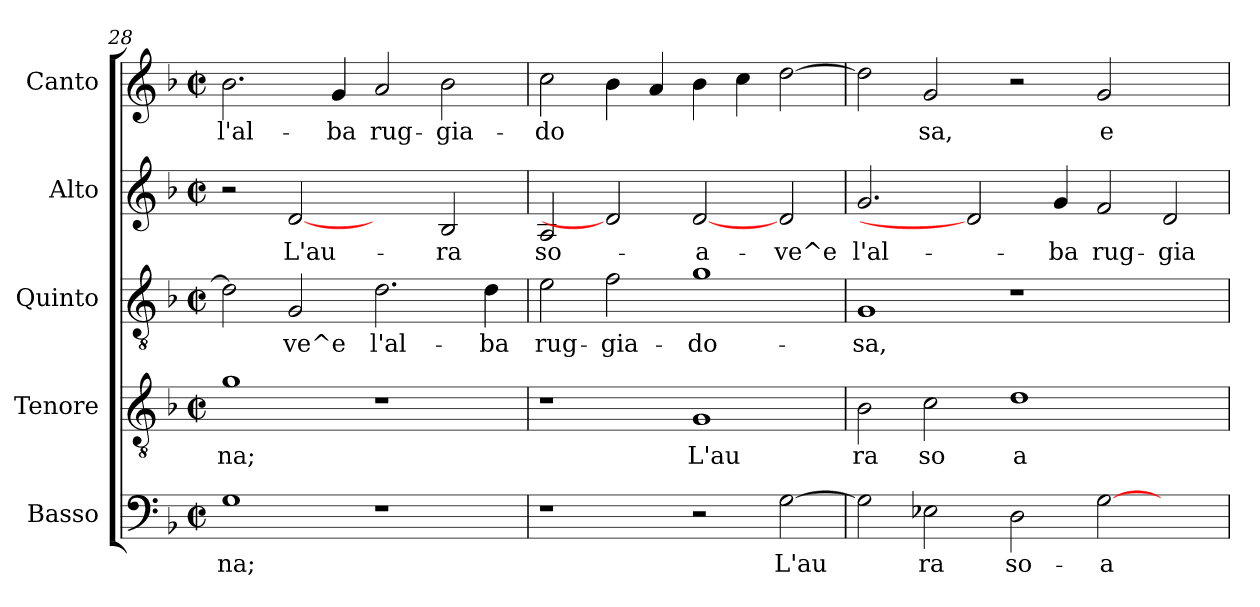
**kern	**text	**kern	**text	**kern	**text	**kern	**text	**kern	**text
*part5	*part5	*part4	*part4	*part3	*part3	*part2	*part2	*part1	*part1
*staff5	*staff5	*staff4	*staff4	*staff3	*staff3	*staff2	*staff2	*staff1	*staff1
*I"Basso	*	*I"Tenore	*	*I"Quinto	*	*I"Alto	*	*I"Canto	*
!!LO:LB:g=z
*clefF4	*	*clefGv2	*	*clefGv2	*	*clefG2	*	*clefG2	*
*k[b-]	*	*k[b-]	*	*k[b-]	*	*k[b-]	*	*k[b-]	*
*F:	*	*F:	*	*F:	*	*F:	*	*F:	*
*M2/2	*	*M2/2	*	*M2/2	*	*M2/2	*	*M2/2	*
*met(c|)	*	*met(c|)	*	*met(c|)	*	*met(c|)	*	*met(c|)	*
=28	=28	=28	=28	=28	=28	=28	=28	=28	=28
!	!LO:LY:b:cj	!	!LO:LY:b:cj	!	!LO:LY:b:cj	!	!	!	!LO:LY:b:cj
1G	na;	1g	-na;	2d\]	.	2r	.	2.b-\	l'al-
!	!	!	!	!	!LO:LY:b:cj	!	!LO:LY:b	!	!
.	.	.	.	2G/	ve^e	[2d	L'au-	.	.
!	!	!	!	!	!	!	!	!	!LO:LY:b:cj
.	.	.	.	.	.	.	.	4g/	-ba
!	!	!	!	!	!LO:LY:b:cj	!	!	!	!LO:LY:b:cj
1r	.	1r	.	2.d\	l'al-	2ryy	.	2a/	rug-
!	!	!	!	!	!	!	!LO:LY:b	!	!LO:LY:b:cj
.	.	.	.	.	.	2B-/	-ra	2b-\	-gia-
!	!	!	!	!	!LO:LY:b:cj	!	!	!	!
.	.	.	.	4d\	-ba	.	.	.	.
=29	=29	=29	=29	=29	=29	=29	=29	=29	=29
!	!	!	!	!	!LO:LY:b:cj	!	!LO:LY:b	!	!LO:LY:b:cj
1r	.	1r	.	2e\	rug-	2A/	so-	2cc\	-do-
!	!	!	!	!	!LO:LY:b:cj	!	!	!	!LO:LY:b:cj
.	.	.	.	2f\	-gia-	2d]	.	4b-\	--
!	!	!	!	!	!	!	!	!	!LO:LY:b:cj
.	.	.	.	.	.	.	.	4a/	--
!	!	!	!LO:LY:b:cj	!	!LO:LY:b:cj	!	!LO:LY:b	!	!LO:LY:b:cj
2r	.	1G	L'au	1g	-do-	[2d	-a-	4b-\	--
!	!	!	!	!	!	!	!	!	!LO:LY:b:cj
.	.	.	.	.	.	.	.	4cc\	--
!	!LO:LY:b:cj	!	!	!	!	!	!LO:LY:b	!	!LO:LY:b:cj
[>2G\	L'au-	.	.	.	.	2d/	-ve^e	[>2dd\	--
=30	=30	=30	=30	=30	=30	=30	=30	=30	=30
!	!LO:LY:b:cj	!	!LO:LY:b:cj	!	!LO:LY:b:cj	!	!LO:LY:b	!	!LO:LY:b:cj
2G\]	--	2B-\	ra	1G	-sa,	2.g/	l'al-	2dd\]	--
!	!LO:LY:b:cj	!	!LO:LY:b:cj	!	!	!	!	!	!LO:LY:b:cj
2E-X\	-ra	2c\	so	.	.	.	.	2g/	-sa,
.	.	.	.	.	.	2d]	.	.	.
!	!LO:LY:b:cj	!	!LO:LY:b:cj	!	!	!	!	!	!
2D\	so-	1d	a	1r	.	.	.	2r	.
!	!	!	!	!	!	!	!LO:LY:b	!	!
.	.	.	.	.	.	4g/	-ba	.	.
!	!LO:LY:b:cj	!	!	!	!	!	!LO:LY:b	!	!LO:LY:b:cj
[>2G\	-a-	.	.	.	.	2f/	rug-	2g/	e
!	!	!	!	!	!	!	!LO:LY:b	!	!
2ryy	.	2ryy	.	2ryy	.	2d/	-gia-	2ryy	.
=	=	=	=	=	=	=	=	=	=
*-	*-	*-	*-	*-	*-	*-	*-	*-	*-
